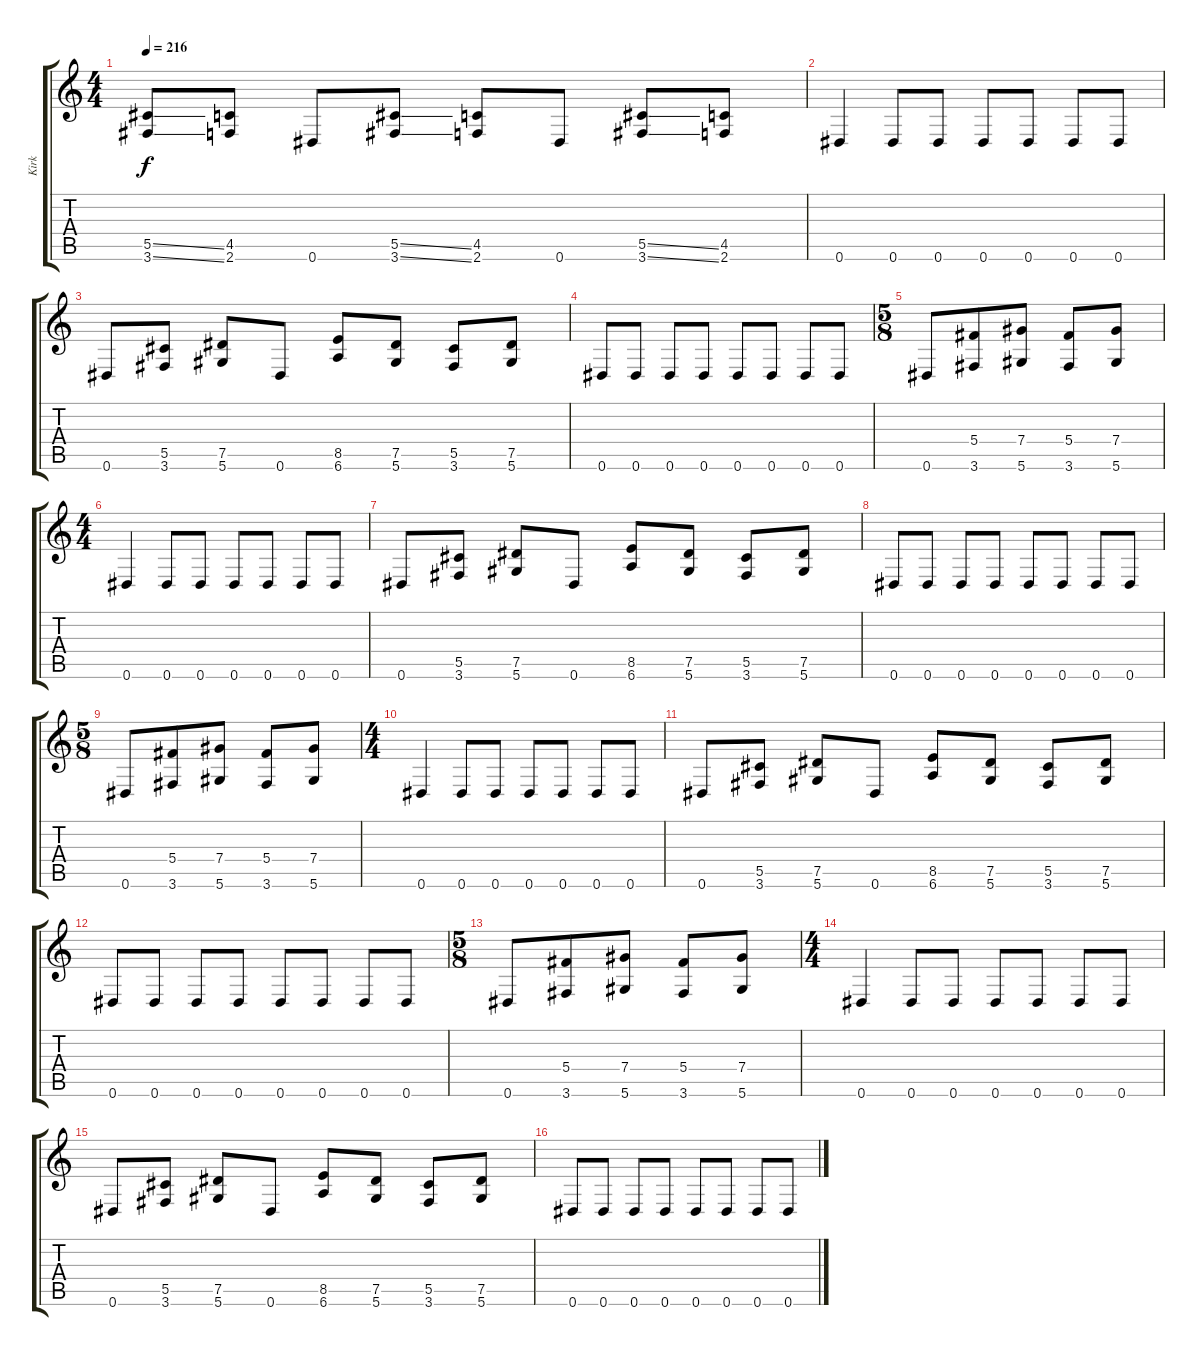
\track ("Kirk" "Kirk") {instrument distortionguitar}
\staff {score tabs}
\tuning (Eb4 Bb3 Gb3 Db3 Ab2 Eb2) {hide}
\ts (4 4)
\tempo 216
\clef g2
\ks c
(5.5{ss} 3.6{ss}).8{dy f} (4.5 2.6).8 0.6.8 (5.5{ss} 3.6{ss}).8 (4.5 2.6).8 0.6.8 (5.5{ss} 3.6{ss}).8 (4.5 2.6).8 |
0.6.4 0.6.8 0.6.8 0.6.8 0.6.8 0.6.8 0.6.8 |
0.6.8 (5.5 3.6).8 (7.5 5.6).8 0.6.8 (8.5 6.6).8 (7.5 5.6).8 (5.5 3.6).8 (7.5 5.6).8 |
0.6.8 0.6.8 0.6.8 0.6.8 0.6.8 0.6.8 0.6.8 0.6.8 |
\ts (5 8)
0.6.8 (5.4 3.6).8 (7.4 5.6).8 (5.4 3.6).8 (7.4 5.6).8 |
\ts (4 4)
0.6.4 0.6.8 0.6.8 0.6.8 0.6.8 0.6.8 0.6.8 |
0.6.8 (5.5 3.6).8 (7.5 5.6).8 0.6.8 (8.5 6.6).8 (7.5 5.6).8 (5.5 3.6).8 (7.5 5.6).8 |
0.6.8 0.6.8 0.6.8 0.6.8 0.6.8 0.6.8 0.6.8 0.6.8 |
\ts (5 8)
0.6.8 (5.4 3.6).8 (7.4 5.6).8 (5.4 3.6).8 (7.4 5.6).8 |
\ts (4 4)
0.6.4 0.6.8 0.6.8 0.6.8 0.6.8 0.6.8 0.6.8 |
0.6.8 (5.5 3.6).8 (7.5 5.6).8 0.6.8 (8.5 6.6).8 (7.5 5.6).8 (5.5 3.6).8 (7.5 5.6).8 |
0.6.8 0.6.8 0.6.8 0.6.8 0.6.8 0.6.8 0.6.8 0.6.8 |
\ts (5 8)
0.6.8 (5.4 3.6).8 (7.4 5.6).8 (5.4 3.6).8 (7.4 5.6).8 |
\ts (4 4)
0.6.4 0.6.8 0.6.8 0.6.8 0.6.8 0.6.8 0.6.8 |
0.6.8 (5.5 3.6).8 (7.5 5.6).8 0.6.8 (8.5 6.6).8 (7.5 5.6).8 (5.5 3.6).8 (7.5 5.6).8 |
0.6.8 0.6.8 0.6.8 0.6.8 0.6.8 0.6.8 0.6.8 0.6.8
